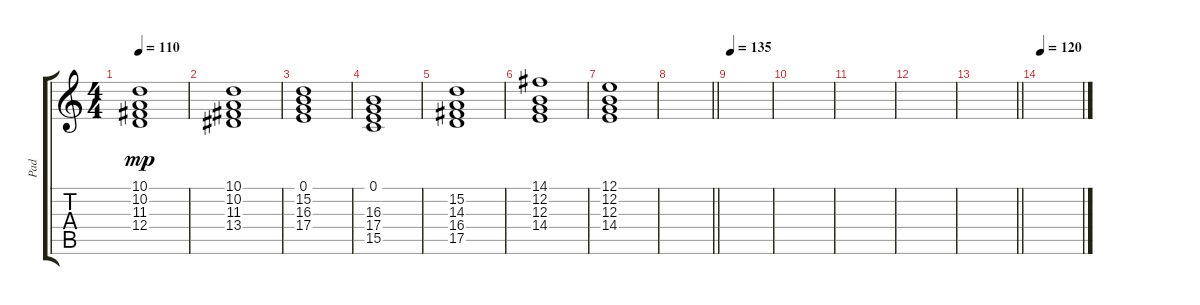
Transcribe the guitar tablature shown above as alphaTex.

\track ("Pad" "Pad") {instrument pad2warm}
\staff {score tabs}
\tuning (E4 B3 G3 D3 A2 E2) {hide}
\ts (4 4)
\tempo 110
\clef g2
\ks c
(10.1 10.2 11.3 12.4).1{dy mp} |
(10.1 10.2 11.3 13.4).1 |
(0.1 15.2 16.3 17.4).1 |
(0.1 16.3 17.4 15.5).1 |
(15.2 14.3 16.4 17.5).1 |
(14.1 12.2 12.3 14.4).1 |
(12.1 12.2 12.3 14.4).1 |
\barLineRight lightlight
|
\section ("" "")
\tempo 135
|
|
|
|
\barLineRight lightlight
|
\section ("" "")
\tempo 120
